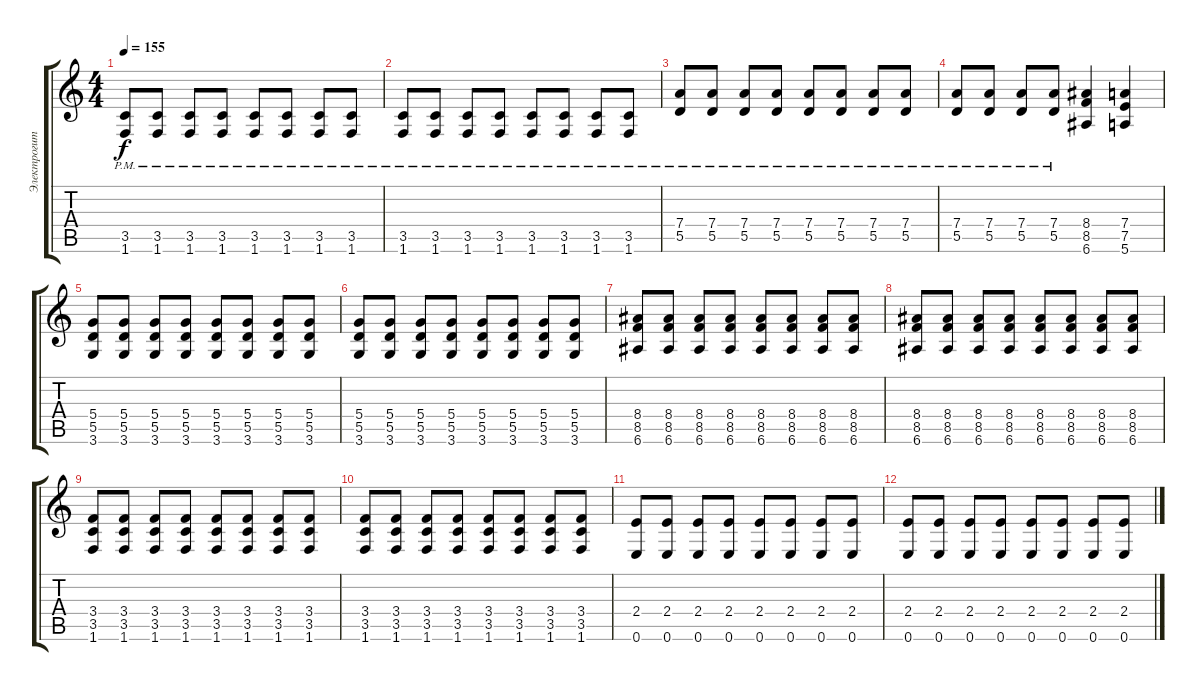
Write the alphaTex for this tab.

\track ("Электрогитара" "Электрогит") {instrument overdrivenguitar}
\staff {score tabs}
\tuning (E4 B3 G3 D3 A2 E2) {hide}
\ts (4 4)
\tempo 155
\clef g2
\ks c
(3.5{pm} 1.6{pm}).8{dy f} (3.5{pm} 1.6{pm}).8 (3.5{pm} 1.6{pm}).8 (3.5{pm} 1.6{pm}).8 (3.5{pm} 1.6{pm}).8 (3.5{pm} 1.6{pm}).8 (3.5{pm} 1.6{pm}).8 (3.5{pm} 1.6{pm}).8 |
(3.5{pm} 1.6{pm}).8 (3.5{pm} 1.6{pm}).8 (3.5{pm} 1.6{pm}).8 (3.5{pm} 1.6{pm}).8 (3.5{pm} 1.6{pm}).8 (3.5{pm} 1.6{pm}).8 (3.5{pm} 1.6{pm}).8 (3.5{pm} 1.6{pm}).8 |
(7.4{pm} 5.5{pm}).8 (7.4{pm} 5.5{pm}).8 (7.4{pm} 5.5{pm}).8 (7.4{pm} 5.5{pm}).8 (7.4{pm} 5.5{pm}).8 (7.4{pm} 5.5{pm}).8 (7.4{pm} 5.5{pm}).8 (7.4{pm} 5.5{pm}).8 |
(7.4{pm} 5.5{pm}).8 (7.4{pm} 5.5{pm}).8 (7.4{pm} 5.5{pm}).8 (7.4{pm} 5.5{pm}).8 (8.4 8.5 6.6).4 (7.4 7.5 5.6).4 |
(5.4 5.5 3.6).8 (5.4 5.5 3.6).8 (5.4 5.5 3.6).8 (5.4 5.5 3.6).8 (5.4 5.5 3.6).8 (5.4 5.5 3.6).8 (5.4 5.5 3.6).8 (5.4 5.5 3.6).8 |
(5.4 5.5 3.6).8 (5.4 5.5 3.6).8 (5.4 5.5 3.6).8 (5.4 5.5 3.6).8 (5.4 5.5 3.6).8 (5.4 5.5 3.6).8 (5.4 5.5 3.6).8 (5.4 5.5 3.6).8 |
(8.4 8.5 6.6).8 (8.4 8.5 6.6).8 (8.4 8.5 6.6).8 (8.4 8.5 6.6).8 (8.4 8.5 6.6).8 (8.4 8.5 6.6).8 (8.4 8.5 6.6).8 (8.4 8.5 6.6).8 |
(8.4 8.5 6.6).8 (8.4 8.5 6.6).8 (8.4 8.5 6.6).8 (8.4 8.5 6.6).8 (8.4 8.5 6.6).8 (8.4 8.5 6.6).8 (8.4 8.5 6.6).8 (8.4 8.5 6.6).8 |
(3.4 3.5 1.6).8 (3.4 3.5 1.6).8 (3.4 3.5 1.6).8 (3.4 3.5 1.6).8 (3.4 3.5 1.6).8 (3.4 3.5 1.6).8 (3.4 3.5 1.6).8 (3.4 3.5 1.6).8 |
(3.4 3.5 1.6).8 (3.4 3.5 1.6).8 (3.4 3.5 1.6).8 (3.4 3.5 1.6).8 (3.4 3.5 1.6).8 (3.4 3.5 1.6).8 (3.4 3.5 1.6).8 (3.4 3.5 1.6).8 |
(2.4 0.6).8 (2.4 0.6).8 (2.4 0.6).8 (2.4 0.6).8 (2.4 0.6).8 (2.4 0.6).8 (2.4 0.6).8 (2.4 0.6).8 |
(2.4 0.6).8 (2.4 0.6).8 (2.4 0.6).8 (2.4 0.6).8 (2.4 0.6).8 (2.4 0.6).8 (2.4 0.6).8 (2.4 0.6).8
